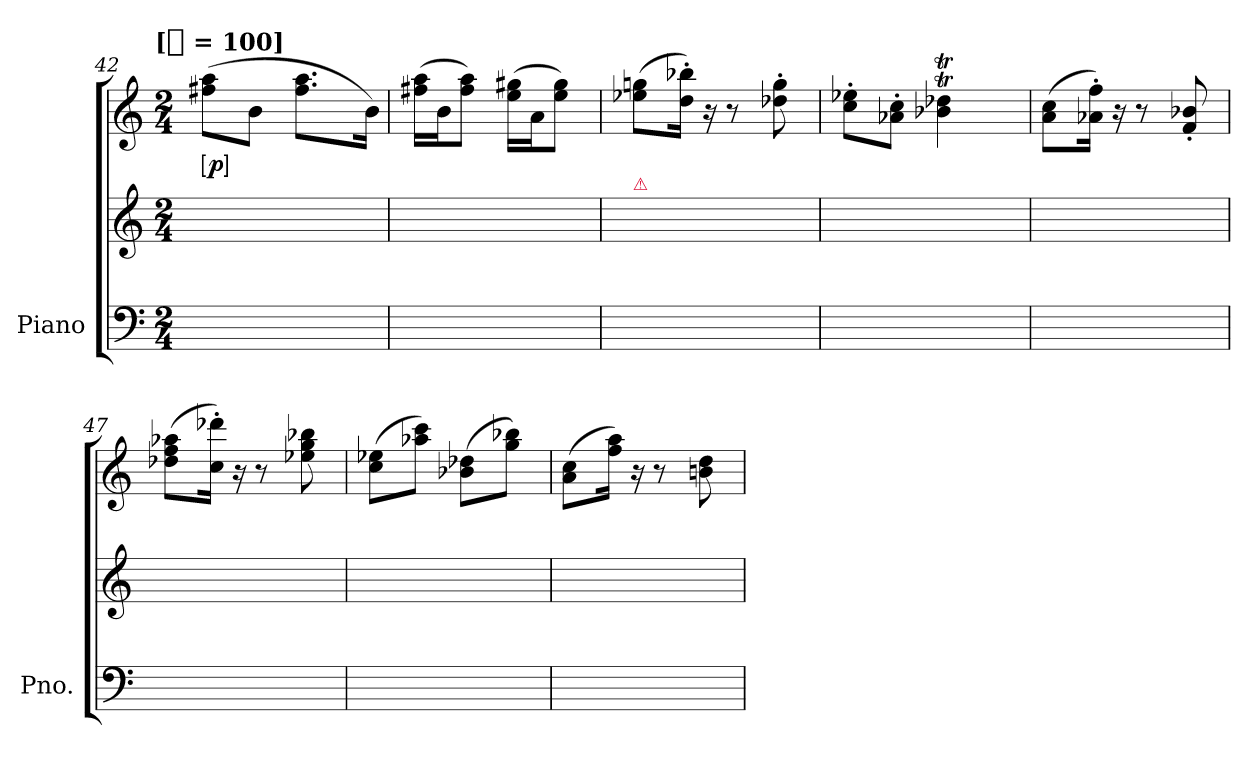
**kern	**kern	**kern	**dynam
*part1	*part1	*part1	*part1
*staff3	*staff2	*staff1	*staff1/2/3
*I"Piano	*	*	*
*I'Pno.	*	*	*
*clefF4	*clefG2	*clefG2	*
*k[]	*k[]	*k[]	*
*C:	*C:	*C:	*
!!LO:TX:omd:t=[[quarter] = 100]
*M2/4	*M2/4	*M2/4	*
*MM100	*MM100	*MM100	*
=42	=42	=42	=42
!	!	!	!LO:DY:ed=brack
16ryy	2ryy	(8ff#X 8aaL	p
16ryy	.	.	.
16ryy	.	8bJ	.
16ryy	.	.	.
16ryy	.	8.ff# 8.aaL	.
16ryy	.	.	.
16ryy	.	.	.
16ryy	.	16bJk)	.
=43	=43	=43	=43
16ryy	2ryy	(16ff#X 16aaLL	.
16ryy	.	16bJ	.
16ryy	.	8ff# 8aaJ)	.
16ryy	.	.	.
16ryy	.	(16ee 16gg#XLL	.
16ryy	.	16aJ	.
16ryy	.	8ee 8gg#J)	.
16ryy	.	.	.
=44	=44	=44	=44
!	!LO:TX:a:color=crimson:t=⚠	!	!
16ryy	2ryy	(8ee-X 8ggnL	.
16ryy	.	.	.
16ryy	.	16dd' 16bb-X'Jk)	.
16ryy	.	16r	.
16ryy	.	8r	.
16ryy	.	.	.
16ryy	.	8dd-X' 8gg'	.
16ryy	.	.	.
=45	=45	=45	=45
16ryy	2ryy	8cc' 8ee-X'L	.
16ryy	.	.	.
16ryy	.	8a-X' 8cc'J	.
16ryy	.	.	.
16ryy	.	4b-XT 4dd-XT	.
16ryy	.	.	.
16ryy	.	.	.
16ryy	.	.	.
=46	=46	=46	=46
16ryy	2ryy	(8a 8ccL	.
16ryy	.	.	.
16ryy	.	16a-X' 16ff'Jk)	.
16ryy	.	16r	.
16ryy	.	8r	.
16ryy	.	.	.
16ryy	.	8f' 8b-X'	.
16ryy	.	.	.
=47	=47	=47	=47
16ryy	2ryy	(8dd-X 8ff 8aa-XL	.
16ryy	.	.	.
16ryy	.	16cc' 16ddd-X'Jk)	.
16ryy	.	16r	.
16ryy	.	8r	.
16ryy	.	.	.
16ryy	.	8ee-X 8gg 8bb-X	.
16ryy	.	.	.
=48	=48	=48	=48
16ryy	2ryy	(8cc 8ee-XL	.
16ryy	.	.	.
16ryy	.	8aa-X 8cccJ)	.
16ryy	.	.	.
16ryy	.	(8b-X 8dd-XL	.
16ryy	.	.	.
16ryy	.	8gg 8bb-XJ)	.
16ryy	.	.	.
=49	=49	=49	=49
16ryy	2ryy	(8a 8ccL	.
16ryy	.	.	.
16ryy	.	16ff 16aaJk)	.
16ryy	.	16r	.
16ryy	.	8r	.
16ryy	.	.	.
16ryy	.	8bn 8dd	.
16ryy	.	.	.
=	=	=	=
*-	*-	*-	*-
